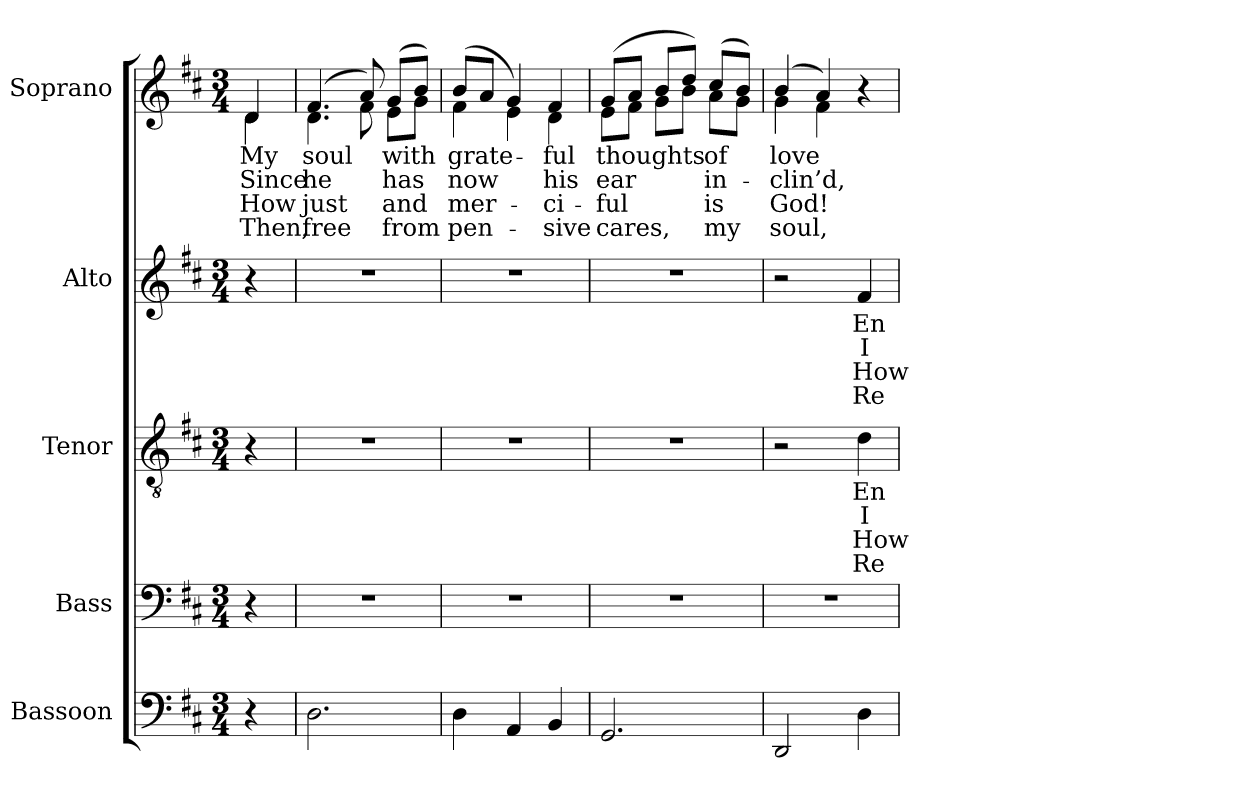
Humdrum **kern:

**kern	**kern	**kern	**text	**text	**text	**text	**kern	**text	**text	**text	**text	**kern	**text	**text	**text	**text
*part5	*part4	*part3	*part3	*part3	*part3	*part3	*part2	*part2	*part2	*part2	*part2	*part1	*part1	*part1	*part1	*part1
*staff5	*staff4	*staff3	*staff3	*staff3	*staff3	*staff3	*staff2	*staff2	*staff2	*staff2	*staff2	*staff1	*staff1	*staff1	*staff1	*staff1
*I"Bassoon	*I"Bass	*I"Tenor	*	*	*	*	*I"Alto	*	*	*	*	*I"Soprano	*	*	*	*
*I'Bsn.	*I'B.	*I'T.	*	*	*	*	*I'A.	*	*	*	*	*I'S.	*	*	*	*
!!LO:PB:g=z
*clefF4	*clefF4	*clefGv2	*	*	*	*	*clefG2	*	*	*	*	*clefG2	*	*	*	*
*	*	*ITrd7c12	*	*	*	*	*	*	*	*	*	*	*	*	*	*
*k[f#c#]	*k[f#c#]	*k[f#c#]	*	*	*	*	*k[f#c#]	*	*	*	*	*k[f#c#]	*	*	*	*
*D:	*D:	*D:	*	*	*	*	*D:	*	*	*	*	*D:	*	*	*	*
*M3/4	*M3/4	*M3/4	*	*	*	*	*M3/4	*	*	*	*	*M3/4	*	*	*	*
=	=	=	=	=	=	=	=	=	=	=	=	=	=	=	=	=
!	!	!	!	!	!	!	!	!	!	!	!	!	!LO:LY:b:color=#000000	!LO:LY:b:color=#000000	!LO:LY:b:color=#000000	!LO:LY:b:color=#000000
*	*	*	*	*	*	*	*	*	*	*	*	*^	*	*	*	*
4r	4r	4r	.	.	.	.	4r	.	.	.	.	4di/	4di\	My	Since	How	Then,
=1	=1	=1	=1	=1	=1	=1	=1	=1	=1	=1	=1	=1	=1	=1	=1	=1	=1
!	!LO:N:vis=1	!LO:N:vis=1	!	!	!	!	!LO:N:vis=1	!	!	!	!	!	!	!	!	!	!
!	!	!	!	!	!	!	!	!	!	!	!	!	!	!LO:LY:b:color=#000000	!LO:LY:b:color=#000000	!LO:LY:b:color=#000000	!LO:LY:b:color=#000000
2.Di\	2.r	2.r	.	.	.	.	2.r	.	.	.	.	(4.f#i/	4.di\	soul	he	just	free
.	.	.	.	.	.	.	.	.	.	.	.	8ai/)	8f#i\	.	.	.	.
!	!	!	!	!	!	!	!	!	!	!	!	!	!	!LO:LY:b:color=#000000	!LO:LY:b:color=#000000	!LO:LY:b:color=#000000	!LO:LY:b:color=#000000
.	.	.	.	.	.	.	.	.	.	.	.	(8gi/L	8ei\L	with	has	and	from
.	.	.	.	.	.	.	.	.	.	.	.	8bi/J)	8gi\J	.	.	.	.
=2	=2	=2	=2	=2	=2	=2	=2	=2	=2	=2	=2	=2	=2	=2	=2	=2	=2
!	!LO:N:vis=1	!LO:N:vis=1	!	!	!	!	!LO:N:vis=1	!	!	!	!	!	!	!	!	!	!
!	!	!	!	!	!	!	!	!	!	!	!	!	!	!LO:LY:b:color=#000000	!LO:LY:b:color=#000000	!LO:LY:b:color=#000000	!LO:LY:b:color=#000000
4Di\	2.r	2.r	.	.	.	.	2.r	.	.	.	.	(8bi/L	4f#i\	grate-	now	mer-	-pen-
.	.	.	.	.	.	.	.	.	.	.	.	8ai/J	.	.	.	.	.
4AAi/	.	.	.	.	.	.	.	.	.	.	.	4gi/)	4ei\	.	.	.	.
!	!	!	!	!	!	!	!	!	!	!	!	!	!	!LO:LY:b:color=#000000	!LO:LY:b:color=#000000	!LO:LY:b:color=#000000	!LO:LY:b:color=#000000
4BBi/	.	.	.	.	.	.	.	.	.	.	.	4f#i/	4di\	-ful	his	-ci-	-sive
=3	=3	=3	=3	=3	=3	=3	=3	=3	=3	=3	=3	=3	=3	=3	=3	=3	=3
!	!LO:N:vis=1	!LO:N:vis=1	!	!	!	!	!LO:N:vis=1	!	!	!	!	!	!	!	!	!	!
!	!	!	!	!	!	!	!	!	!	!	!	!	!	!LO:LY:b:color=#000000	!LO:LY:b:color=#000000	!LO:LY:b:color=#000000	!LO:LY:b:color=#000000
2.GGi/	2.r	2.r	.	.	.	.	2.r	.	.	.	.	(8gi/L	8ei\L	thoughts	ear	ful	cares,
.	.	.	.	.	.	.	.	.	.	.	.	8ai/J	8f#i\J	.	.	.	.
.	.	.	.	.	.	.	.	.	.	.	.	8bi/L	8gi\L	.	.	.	.
.	.	.	.	.	.	.	.	.	.	.	.	8ddi/J)	8bi\J	.	.	.	.
!	!	!	!	!	!	!	!	!	!	!	!	!	!	!LO:LY:b:color=#000000	!LO:LY:b:color=#000000	!LO:LY:b:color=#000000	!LO:LY:b:color=#000000
.	.	.	.	.	.	.	.	.	.	.	.	(8cc#i/L	8ai\L	of	in-	is	my
.	.	.	.	.	.	.	.	.	.	.	.	8bi/J)	8gi\J	.	.	.	.
=4	=4	=4	=4	=4	=4	=4	=4	=4	=4	=4	=4	=4	=4	=4	=4	=4	=4
!	!LO:N:vis=1	!	!	!	!	!	!	!	!	!	!	!	!	!	!	!	!
!	!	!	!	!	!	!	!	!	!	!	!	!	!	!LO:LY:b:color=#000000	!LO:LY:b:color=#000000	!LO:LY:b:color=#000000	!LO:LY:b:color=#000000
2DDi/	2.r	2r	.	.	.	.	2r	.	.	.	.	(4bi/	4gi\	love	-clin’d,	God!	soul,
.	.	.	.	.	.	.	.	.	.	.	.	4ai/)	4f#i\	.	.	.	.
!	!	!	!LO:LY:b:color=#000000	!LO:LY:b:color=#000000	!LO:LY:b:color=#000000	!LO:LY:b:color=#000000	!	!	!	!	!	!	!	!	!	!	!
!	!	!	!	!	!	!	!	!LO:LY:b:color=#000000	!LO:LY:b:color=#000000	!LO:LY:b:color=#000000	!LO:LY:b:color=#000000	!	!	!	!	!	!
4Di\	.	4Di\	En-	I	How	Re-	4f#i/	En-	I	How	Re-	4r	4ryy	.	.	.	.
*	*	*	*	*	*	*	*	*	*	*	*	*v	*v	*	*	*	*
=	=	=	=	=	=	=	=	=	=	=	=	=	=	=	=	=
*-	*-	*-	*-	*-	*-	*-	*-	*-	*-	*-	*-	*-	*-	*-	*-	*-
